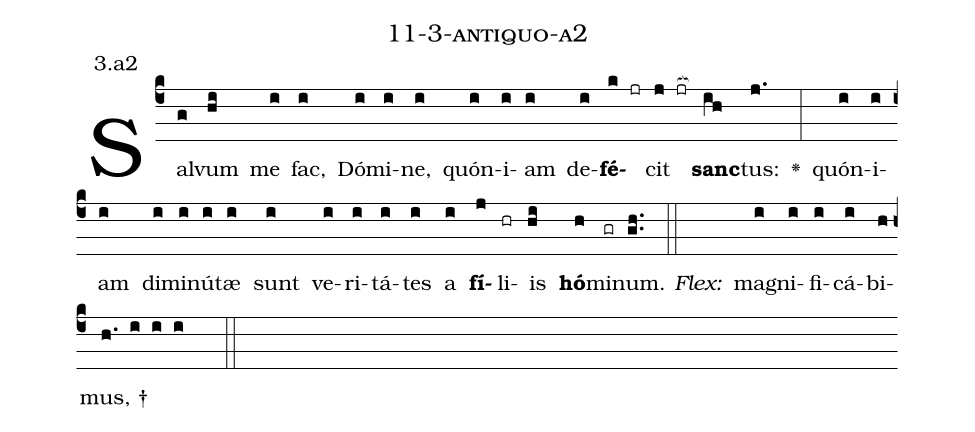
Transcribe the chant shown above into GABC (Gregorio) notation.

name: 11-3-antiquo-a2;
annotation: 3.a2;
%%
(c4)Sal(g)vum(hi) me(i) fac,(i) Dó(i)mi(i)ne,(i) quón(i)i(i)am(i) de(i)<b>fé</b>(k jr)cit(j jr[ocb:1{]) <b>sanc</b>(ih[ocb:0}])tus:(j.) <v>\greheightstar</v>(:) quón(i)i(i)am(i) di(i)mi(i)nú(i)tæ(i) sunt(i) ve(i)ri(i)tá(i)tes(i) a(i) <b>fí</b>(j)li(hr)is(hi) <b>hó</b>(h)mi(gr)num.(gh..) (::)
<i>Flex:</i>()  ma(i)gni(i)fi(i)cá(i)bi(h)mus, †(h. i i i  ::)

%E(i) u(i) o(j) u(hi) a(h) e.(gh..) (::)
